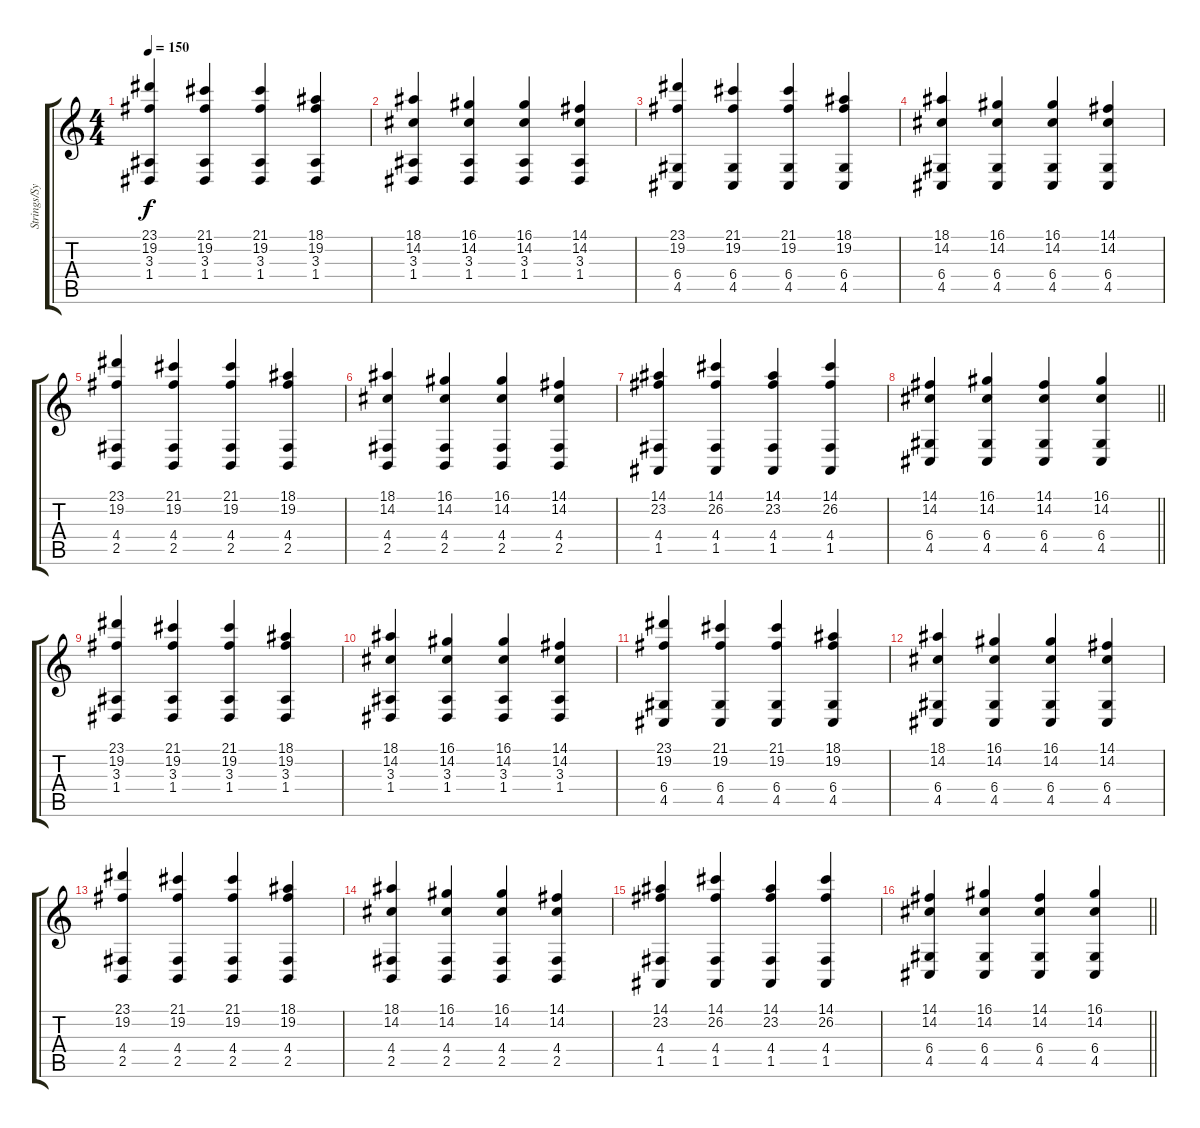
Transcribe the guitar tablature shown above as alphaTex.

\track ("Strings/Synth" "Strings/Sy") {instrument synthstrings1}
\staff {score tabs}
\tuning (E4 B3 G3 D3 A2 E2) {hide}
\ts (4 4)
\tempo 150
\clef g2
\ks c
(23.1 19.2 3.3 1.4).4{dy f volume 16} (21.1 19.2 3.3 1.4).4 (21.1 19.2 3.3 1.4).4 (18.1 19.2 3.3 1.4).4 |
(18.1 14.2 3.3 1.4).4 (16.1 14.2 3.3 1.4).4 (16.1 14.2 3.3 1.4).4 (14.1 14.2 3.3 1.4).4 |
(23.1 19.2 6.4 4.5).4 (21.1 19.2 6.4 4.5).4 (21.1 19.2 6.4 4.5).4 (18.1 19.2 6.4 4.5).4 |
(18.1 14.2 6.4 4.5).4 (16.1 14.2 6.4 4.5).4 (16.1 14.2 6.4 4.5).4 (14.1 14.2 6.4 4.5).4 |
(23.1 19.2 4.4 2.5).4 (21.1 19.2 4.4 2.5).4 (21.1 19.2 4.4 2.5).4 (18.1 19.2 4.4 2.5).4 |
(18.1 14.2 4.4 2.5).4 (16.1 14.2 4.4 2.5).4 (16.1 14.2 4.4 2.5).4 (14.1 14.2 4.4 2.5).4 |
(14.1 23.2 4.4 1.5).4 (14.1 26.2 4.4 1.5).4 (14.1 23.2 4.4 1.5).4 (14.1 26.2 4.4 1.5).4 |
\barLineRight lightlight
(14.1 14.2 6.4 4.5).4 (16.1 14.2 6.4 4.5).4 (14.1 14.2 6.4 4.5).4 (16.1 14.2 6.4 4.5).4 |
(23.1 19.2 3.3 1.4).4 (21.1 19.2 3.3 1.4).4 (21.1 19.2 3.3 1.4).4 (18.1 19.2 3.3 1.4).4 |
(18.1 14.2 3.3 1.4).4 (16.1 14.2 3.3 1.4).4 (16.1 14.2 3.3 1.4).4 (14.1 14.2 3.3 1.4).4 |
(23.1 19.2 6.4 4.5).4 (21.1 19.2 6.4 4.5).4 (21.1 19.2 6.4 4.5).4 (18.1 19.2 6.4 4.5).4 |
(18.1 14.2 6.4 4.5).4 (16.1 14.2 6.4 4.5).4 (16.1 14.2 6.4 4.5).4 (14.1 14.2 6.4 4.5).4 |
(23.1 19.2 4.4 2.5).4 (21.1 19.2 4.4 2.5).4 (21.1 19.2 4.4 2.5).4 (18.1 19.2 4.4 2.5).4 |
(18.1 14.2 4.4 2.5).4 (16.1 14.2 4.4 2.5).4 (16.1 14.2 4.4 2.5).4 (14.1 14.2 4.4 2.5).4 |
(14.1 23.2 4.4 1.5).4 (14.1 26.2 4.4 1.5).4 (14.1 23.2 4.4 1.5).4 (14.1 26.2 4.4 1.5).4 |
\barLineRight lightlight
(14.1 14.2 6.4 4.5).4 (16.1 14.2 6.4 4.5).4 (14.1 14.2 6.4 4.5).4 (16.1 14.2 6.4 4.5).4
